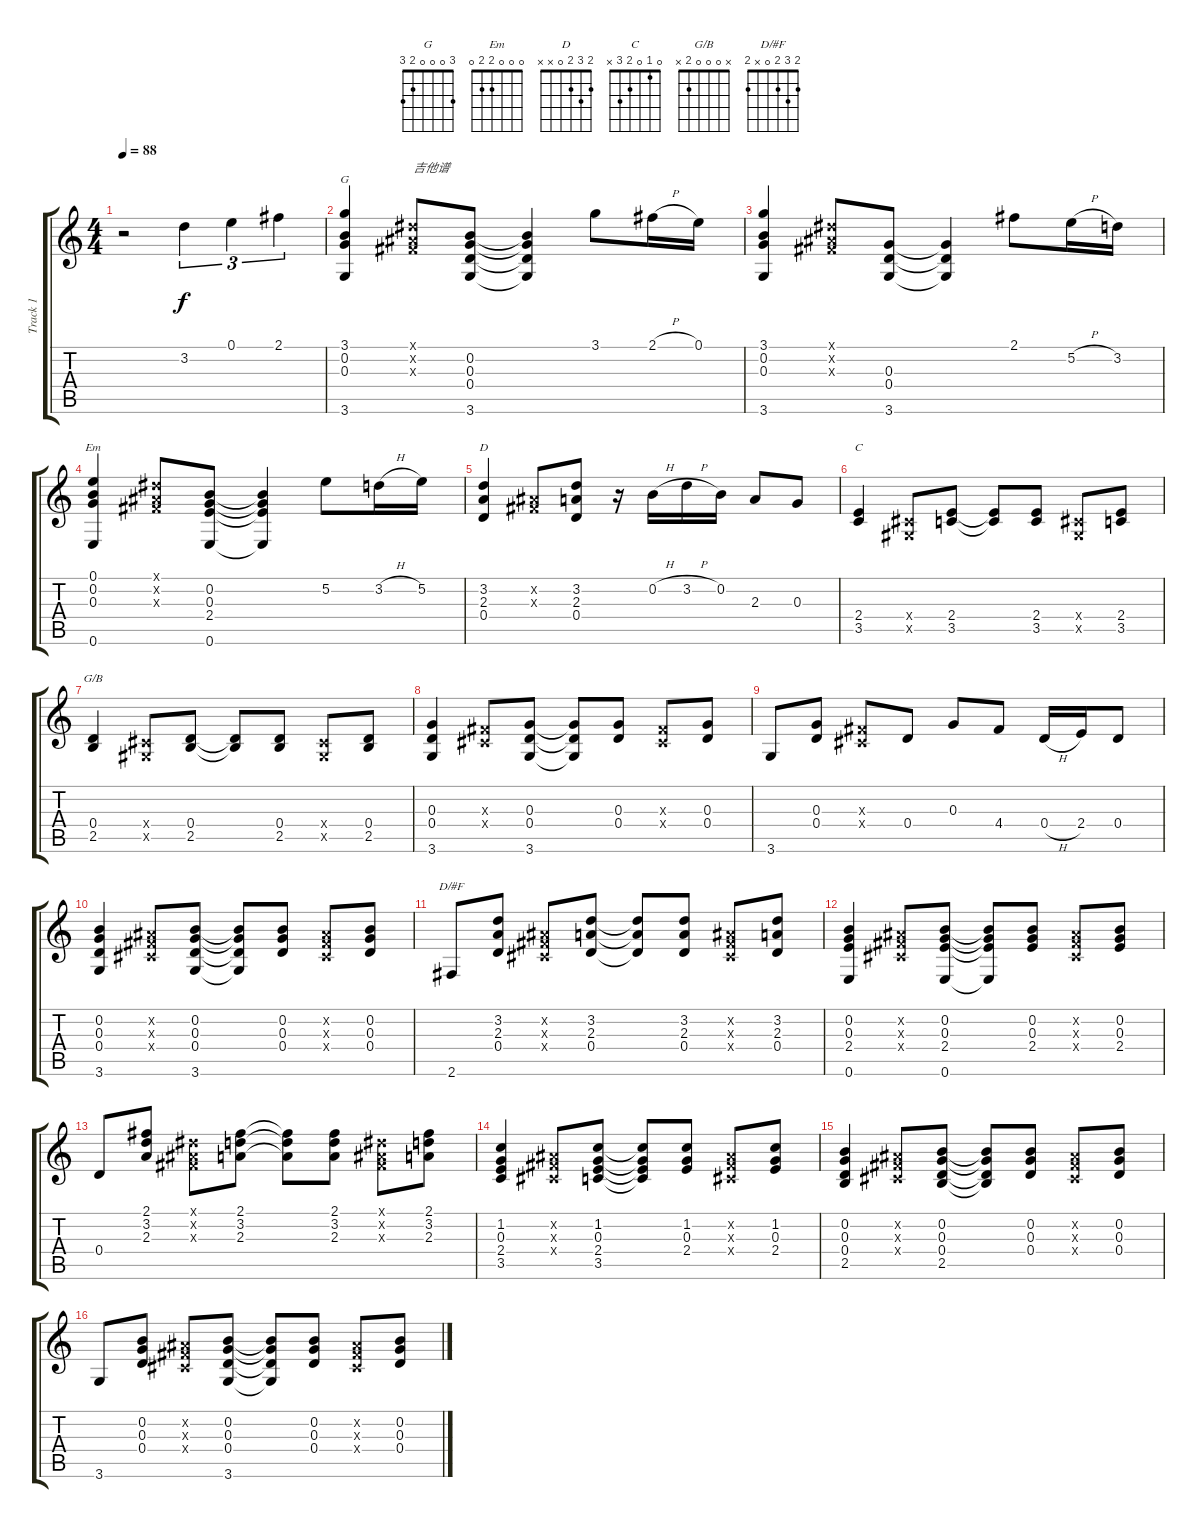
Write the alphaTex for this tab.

\track ("Track 1" "Track 1") {instrument acousticguitarnylon}
\staff {score tabs}
\tuning (E4 B3 G3 D3 A2 E2) {hide}
\chord ("G" 3 0 0 0 2 3)
\chord ("Em" 0 0 0 2 2 0)
\chord ("D" 2 3 2 0 x x)
\chord ("C" 0 1 0 2 3 x)
\chord ("G/B" x 0 0 0 2 x)
\chord ("D/#F" 2 3 2 0 x 2)
\ts (4 4)
\tempo 88
\clef g2
\ks c
r.2{dy f instrument acousticguitarnylon} 3.2.4{tu (3 2)} 0.1.4{tu (3 2)} 2.1.4{tu (3 2)} |
(3.1 0.2 0.3 3.6).4{ch "G"} (-1.1{x} -1.2{x} -1.3{x}).8{txt "吉他谱"} (0.2 0.3 0.4 3.6).8 (0.2{t} 0.3{t} 0.4{t} 3.6{t}).4 3.1.8 2.1{h}.16 0.1.16 |
(3.1 0.2 0.3 3.6).4 (-1.1{x} -1.2{x} -1.3{x}).8 (0.3 0.4 3.6).8 (0.3{t} 0.4{t} 3.6{t}).4 2.1.8 5.2{h}.16 3.2.16 |
(0.1 0.2 0.3 0.6).4{ch "Em"} (-1.1{x} -1.2{x} -1.3{x}).8 (0.2 0.3 2.4 0.6).8 (0.2{t} 0.3{t} 2.4{t} 0.6{t}).4 5.2.8 3.2{h}.16 5.2.16 |
(3.2 2.3 0.4).4{ch "D"} (-1.2{x} -1.3{x}).8 (3.2 2.3 0.4).8 r.16 0.2{h}.16 3.2{h}.16 0.2.16 2.3.8 0.3.8 |
(2.4 3.5).4{ch "C"} (-1.4{x} -1.5{x}).8 (2.4 3.5).8 (2.4{t} 3.5{t}).8 (2.4 3.5).8 (-1.4{x} -1.5{x}).8 (2.4 3.5).8 |
(0.4 2.5).4{ch "G/B"} (-1.4{x} -1.5{x}).8 (0.4 2.5).8 (0.4{t} 2.5{t}).8 (0.4 2.5).8 (-1.4{x} -1.5{x}).8 (0.4 2.5).8 |
(0.3 0.4 3.6).4 (-1.3{x} -1.4{x}).8 (0.3 0.4 3.6).8 (0.3{t} 0.4{t} 3.6{t}).8 (0.3 0.4).8 (-1.3{x} -1.4{x}).8 (0.3 0.4).8 |
3.6.8 (0.3 0.4).8 (-1.3{x} -1.4{x}).8 0.4.8 0.3.8 4.4.8 0.4{h}.16 2.4.16 0.4.8 |
(0.2 0.3 0.4 3.6).4 (-1.2{x} -1.3{x} -1.4{x}).8 (0.2 0.3 0.4 3.6).8 (0.2{t} 0.3{t} 0.4{t} 3.6{t}).8 (0.2 0.3 0.4).8 (-1.2{x} -1.3{x} -1.4{x}).8 (0.2 0.3 0.4).8 |
2.6.8{ch "D/#F"} (3.2 2.3 0.4).8 (-1.2{x} -1.3{x} -1.4{x}).8 (3.2 2.3 0.4).8 (3.2{t} 2.3{t} 0.4{t}).8 (3.2 2.3 0.4).8 (-1.2{x} -1.3{x} -1.4{x}).8 (3.2 2.3 0.4).8 |
(0.2 0.3 2.4 0.6).4 (-1.2{x} -1.3{x} -1.4{x}).8 (0.2 0.3 2.4 0.6).8 (0.2{t} 0.3{t} 2.4{t} 0.6{t}).8 (0.2 0.3 2.4).8 (-1.2{x} -1.3{x} -1.4{x}).8 (0.2 0.3 2.4).8 |
0.4.8 (2.1 3.2 2.3).8 (-1.1{x} -1.2{x} -1.3{x}).8 (2.1 3.2 2.3).8 (2.1{t} 3.2{t} 2.3{t}).8 (2.1 3.2 2.3).8 (-1.1{x} -1.2{x} -1.3{x}).8 (2.1 3.2 2.3).8 |
(1.2 0.3 2.4 3.5).4 (-1.2{x} -1.3{x} -1.4{x}).8 (1.2 0.3 2.4 3.5).8 (1.2{t} 0.3{t} 2.4{t} 3.5{t}).8 (1.2 0.3 2.4).8 (-1.2{x} -1.3{x} -1.4{x}).8 (1.2 0.3 2.4).8 |
(0.2 0.3 0.4 2.5).4 (-1.2{x} -1.3{x} -1.4{x}).8 (0.2 0.3 0.4 2.5).8 (0.2{t} 0.3{t} 0.4{t} 2.5{t}).8 (0.2 0.3 0.4).8 (-1.2{x} -1.3{x} -1.4{x}).8 (0.2 0.3 0.4).8 |
3.6.8 (0.2 0.3 0.4).8 (-1.2{x} -1.3{x} -1.4{x}).8 (0.2 0.3 0.4 3.6).8 (0.2{t} 0.3{t} 0.4{t} 3.6{t}).8 (0.2 0.3 0.4).8 (-1.2{x} -1.3{x} -1.4{x}).8 (0.2 0.3 0.4).8
